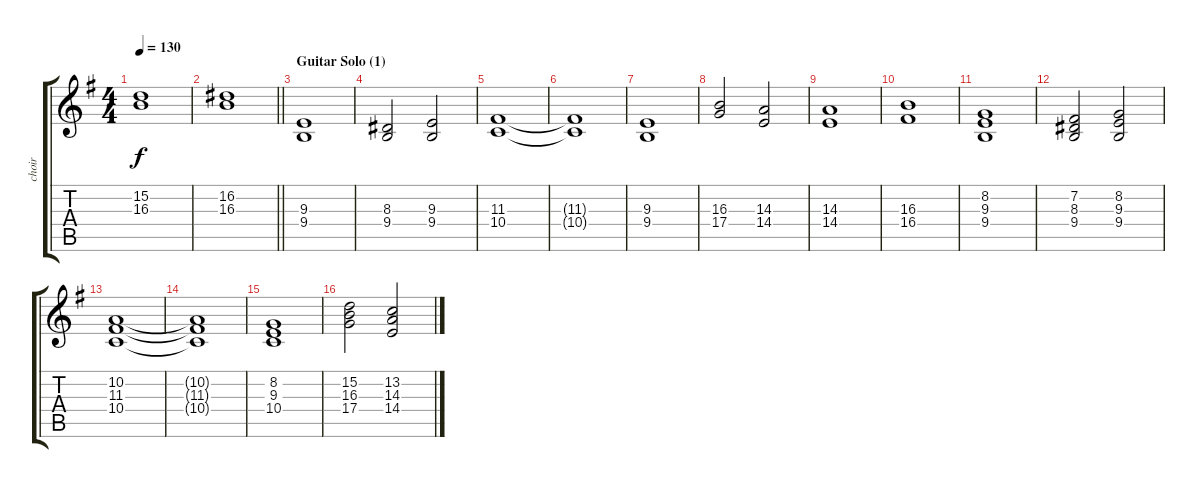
\track ("choir" "choir") {instrument choiraahs}
\staff {score tabs}
\tuning (E4 B3 G3 D3 A2 E2) {hide}
\ts (4 4)
\tempo 130
\clef g2
\ks eminor
(15.2 16.3).1{dy f} |
\barLineRight lightlight
(16.2 16.3).1 |
\section ("" "Guitar Solo (1)")
(9.3 9.4).1 |
(8.3 9.4).2 (9.3 9.4).2 |
(11.3 10.4).1 |
(11.3{t} 10.4{t}).1 |
(9.3 9.4).1 |
(16.3 17.4).2 (14.3 14.4).2 |
(14.3 14.4).1 |
(16.3 16.4).1 |
(8.2 9.3 9.4).1 |
(7.2 8.3 9.4).2 (8.2 9.3 9.4).2 |
(10.2 11.3 10.4).1 |
(10.2{t} 11.3{t} 10.4{t}).1 |
(8.2 9.3 10.4).1 |
(15.2 16.3 17.4).2 (13.2 14.3 14.4).2
